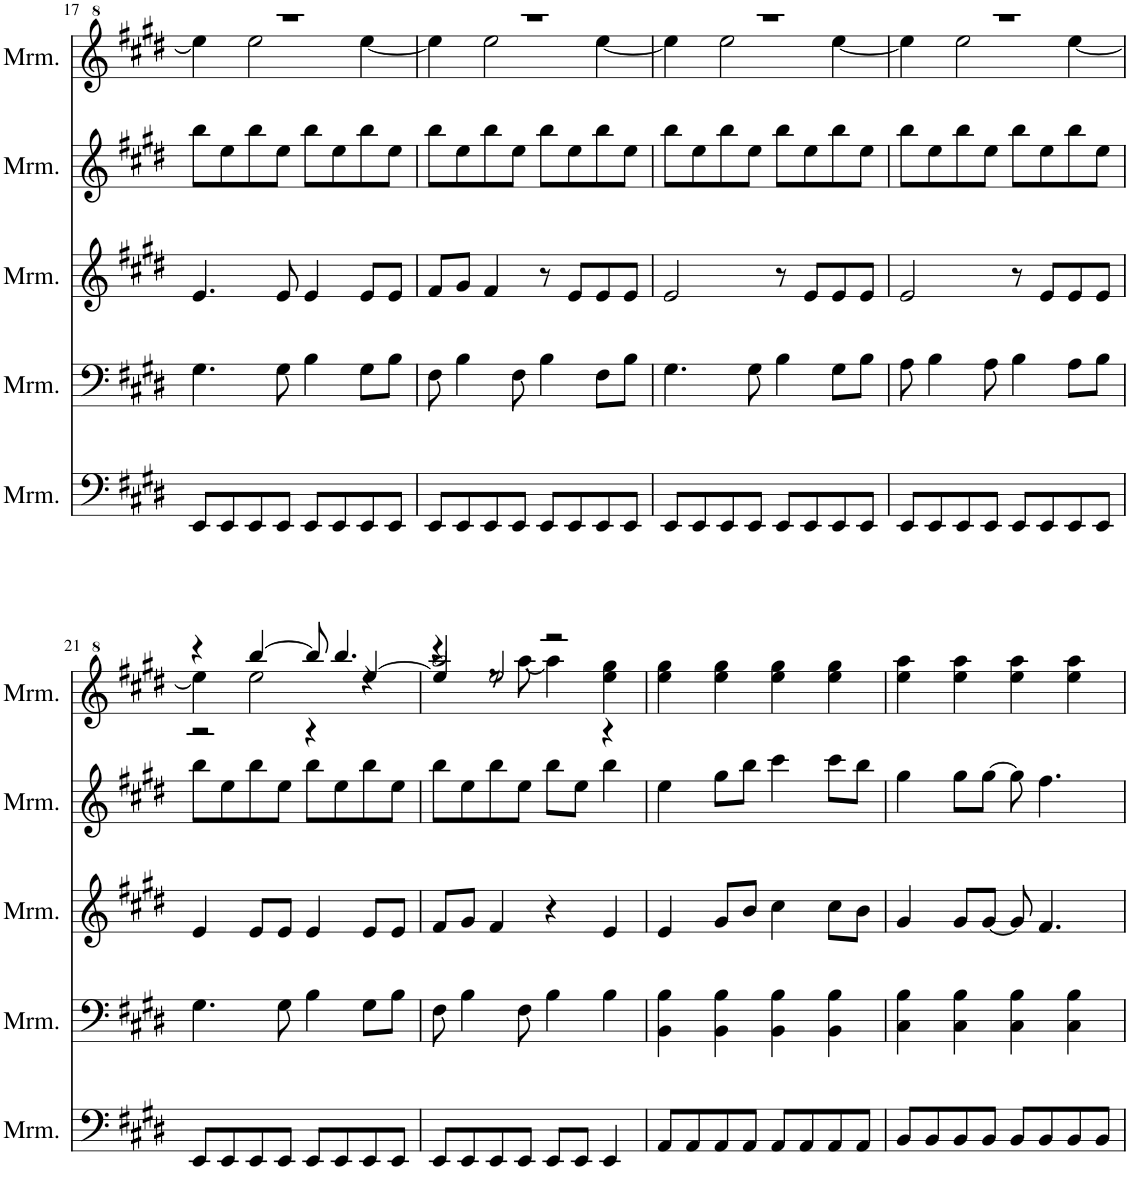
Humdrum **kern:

**kern	**kern	**kern	**kern	**kern
*part5	*part4	*part3	*part2	*part1
*staff5	*staff4	*staff3	*staff2	*staff1
*I"Marimba (Grand Staff)	*I"Marimba (Grand Staff)	*I"Marimba (Grand Staff)	*I"Marimba (Grand Staff)	*I"Marimba (Grand Staff)
*I'Mrm.	*I'Mrm.	*I'Mrm.	*I'Mrm.	*I'Mrm.
!!LO:PB:g=z
*clefF4	*clefF4	*clefG2	*clefG2	*clefG^2
*k[f#c#g#d#]	*k[f#c#g#d#]	*k[f#c#g#d#]	*k[f#c#g#d#]	*k[f#c#g#d#]
*M4/4	*M4/4	*M4/4	*M4/4	*M4/4
=17	=17	=17	=17	=17
*	*	*	*	*^
8EE/L	4.G#\	4.e/	8bb\L	1r	4eee\]
8EE/	.	.	8ee\	.	.
8EE/	.	.	8bb\	.	2eee\
8EE/J	8G#\	8e/	8ee\J	.	.
8EE/L	4B\	4e/	8bb\L	.	.
8EE/	.	.	8ee\	.	.
8EE/	8G#\L	8e/L	8bb\	.	[4eee\
8EE/J	8B\J	8e/J	8ee\J	.	.
=18	=18	=18	=18	=18	=18
8EE/L	8F#\	8f#/L	8bb\L	1r	4eee\]
8EE/	4B\	8g#/J	8ee\	.	.
8EE/	.	4f#/	8bb\	.	2eee\
8EE/J	8F#\	.	8ee\J	.	.
8EE/L	4B\	8r	8bb\L	.	.
8EE/	.	8e/L	8ee\	.	.
8EE/	8F#\L	8e/	8bb\	.	[4eee\
8EE/J	8B\J	8e/J	8ee\J	.	.
=19	=19	=19	=19	=19	=19
8EE/L	4.G#\	2e/	8bb\L	1r	4eee\]
8EE/	.	.	8ee\	.	.
8EE/	.	.	8bb\	.	2eee\
8EE/J	8G#\	.	8ee\J	.	.
8EE/L	4B\	8r	8bb\L	.	.
8EE/	.	8e/L	8ee\	.	.
8EE/	8G#\L	8e/	8bb\	.	[4eee\
8EE/J	8B\J	8e/J	8ee\J	.	.
=20	=20	=20	=20	=20	=20
8EE/L	8A\	2e/	8bb\L	1r	4eee\]
8EE/	4B\	.	8ee\	.	.
8EE/	.	.	8bb\	.	2eee\
8EE/J	8A\	.	8ee\J	.	.
8EE/L	4B\	8r	8bb\L	.	.
8EE/	.	8e/L	8ee\	.	.
8EE/	8A\L	8e/	8bb\	.	[4eee\
8EE/J	8B\J	8e/J	8ee\J	.	.
!!LO:LB:g=z
=21	=21	=21	=21	=21	=21
*	*	*	*	*	*^
8EE/L	4.G#\	4e/	8bb\L	4r	4eee\]	2r
8EE/	.	.	8ee\	.	.	.
8EE/	.	8e/L	8bb\	[4bbb/	2eee\	.
8EE/J	8G#\	8e/J	8ee\J	.	.	.
8EE/L	4B\	4e/	8bb\L	8bbb/]	.	4r
8EE/	.	.	8ee\	4.bbb/	.	.
8EE/	8G#\L	8e/L	8bb\	.	4r	[4eee/
8EE/J	8B\J	8e/J	8ee\J	.	.	.
=22	=22	=22	=22	=22	=22	=22
8EE/L	8F#\	8f#/L	8bb\L	2aaa/	4r	4eee/]
8EE/	4B\	8g#/J	8ee\	.	.	.
8EE/	.	4f#/	8bb\	.	8r	2eee/
8EE/J	8F#\	.	8ee\J	.	[8aaa\	.
8EE/L	4B\	4r	8bb\L	2r	4aaa\]	.
8EE/J	.	.	8ee\J	.	.	.
4EE/	4B\	4e/	4bb\	.	4eee\ 4ggg#\	4r
*	*	*	*	*v	*v	*v
=23	=23	=23	=23	=23
8AA/L	4BB\ 4B\	4e/	4ee\	4eee\ 4ggg#\
8AA/	.	.	.	.
8AA/	4BB\ 4B\	8g#/L	8gg#\L	4eee\ 4ggg#\
8AA/J	.	8b/J	8bb\J	.
8AA/L	4BB\ 4B\	4cc#\	4ccc#\	4eee\ 4ggg#\
8AA/	.	.	.	.
8AA/	4BB\ 4B\	8cc#\L	8ccc#\L	4eee\ 4ggg#\
8AA/J	.	8b\J	8bb\J	.
=24	=24	=24	=24	=24
8BB/L	4C#\ 4B\	4g#/	4gg#\	4eee\ 4aaa\
8BB/	.	.	.	.
8BB/	4C#\ 4B\	8g#/L	8gg#\L	4eee\ 4aaa\
8BB/J	.	[8g#/J	[8gg#\J	.
8BB/L	4C#\ 4B\	8g#/]	8gg#\]	4eee\ 4aaa\
8BB/	.	4.f#/	4.ff#\	.
8BB/	4C#\ 4B\	.	.	4eee\ 4aaa\
8BB/J	.	.	.	.
=	=	=	=	=
*-	*-	*-	*-	*-
